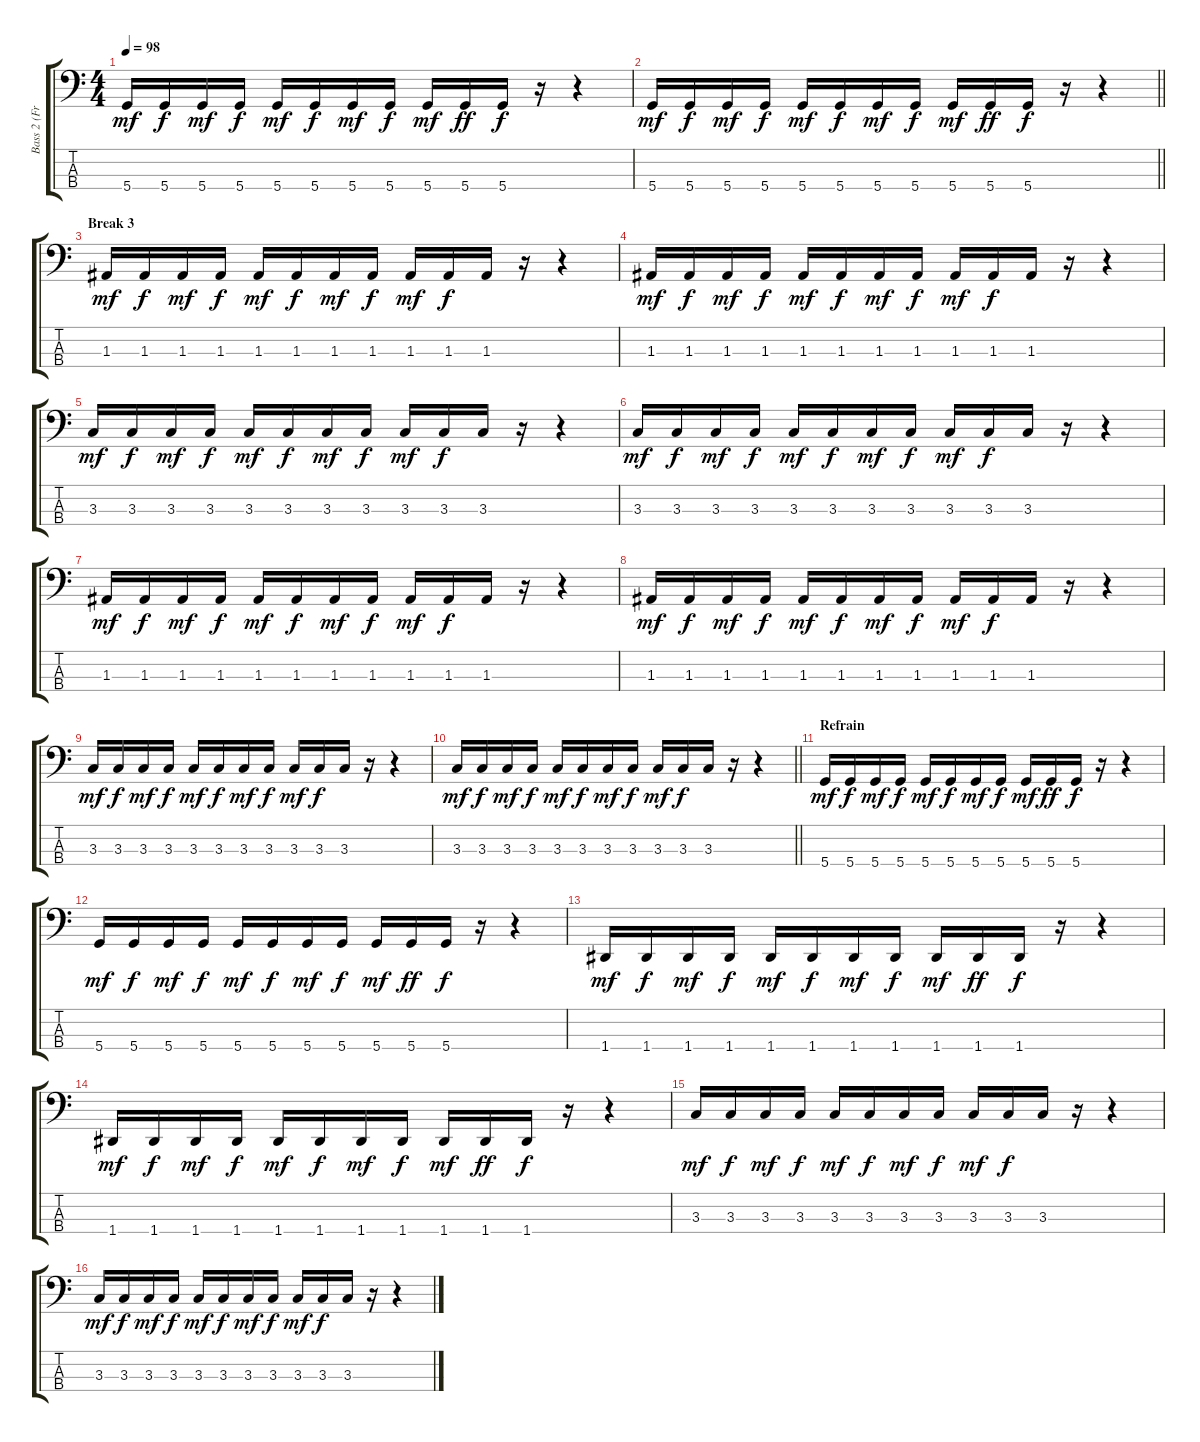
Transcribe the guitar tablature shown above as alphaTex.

\track ("Bass 2 (FrBass)" "Bass 2 (Fr") {instrument fretlessbass}
\staff {score tabs}
\tuning (G2 D2 A1 D1) {hide}
\ts (4 4)
\tempo 98
\clef f4
\ks c
5.4.16{dy mf} 5.4.16{dy f} 5.4.16{dy mf} 5.4.16{dy f} 5.4.16{dy mf} 5.4.16{dy f} 5.4.16{dy mf} 5.4.16{dy f} 5.4.16{dy mf} 5.4.16{dy ff} 5.4.16{dy f} r.16 r.4 |
\barLineRight lightlight
5.4.16{dy mf} 5.4.16{dy f} 5.4.16{dy mf} 5.4.16{dy f} 5.4.16{dy mf} 5.4.16{dy f} 5.4.16{dy mf} 5.4.16{dy f} 5.4.16{dy mf} 5.4.16{dy ff} 5.4.16{dy f} r.16 r.4 |
\section ("" "Break 3")
1.3.16{dy mf} 1.3.16{dy f} 1.3.16{dy mf} 1.3.16{dy f} 1.3.16{dy mf} 1.3.16{dy f} 1.3.16{dy mf} 1.3.16{dy f} 1.3.16{dy mf} 1.3.16{dy f} 1.3.16 r.16 r.4 |
1.3.16{dy mf} 1.3.16{dy f} 1.3.16{dy mf} 1.3.16{dy f} 1.3.16{dy mf} 1.3.16{dy f} 1.3.16{dy mf} 1.3.16{dy f} 1.3.16{dy mf} 1.3.16{dy f} 1.3.16 r.16 r.4 |
3.3.16{dy mf} 3.3.16{dy f} 3.3.16{dy mf} 3.3.16{dy f} 3.3.16{dy mf} 3.3.16{dy f} 3.3.16{dy mf} 3.3.16{dy f} 3.3.16{dy mf} 3.3.16{dy f} 3.3.16 r.16 r.4 |
3.3.16{dy mf} 3.3.16{dy f} 3.3.16{dy mf} 3.3.16{dy f} 3.3.16{dy mf} 3.3.16{dy f} 3.3.16{dy mf} 3.3.16{dy f} 3.3.16{dy mf} 3.3.16{dy f} 3.3.16 r.16 r.4 |
1.3.16{dy mf} 1.3.16{dy f} 1.3.16{dy mf} 1.3.16{dy f} 1.3.16{dy mf} 1.3.16{dy f} 1.3.16{dy mf} 1.3.16{dy f} 1.3.16{dy mf} 1.3.16{dy f} 1.3.16 r.16 r.4 |
1.3.16{dy mf} 1.3.16{dy f} 1.3.16{dy mf} 1.3.16{dy f} 1.3.16{dy mf} 1.3.16{dy f} 1.3.16{dy mf} 1.3.16{dy f} 1.3.16{dy mf} 1.3.16{dy f} 1.3.16 r.16 r.4 |
3.3.16{dy mf} 3.3.16{dy f} 3.3.16{dy mf} 3.3.16{dy f} 3.3.16{dy mf} 3.3.16{dy f} 3.3.16{dy mf} 3.3.16{dy f} 3.3.16{dy mf} 3.3.16{dy f} 3.3.16 r.16 r.4 |
\barLineRight lightlight
3.3.16{dy mf} 3.3.16{dy f} 3.3.16{dy mf} 3.3.16{dy f} 3.3.16{dy mf} 3.3.16{dy f} 3.3.16{dy mf} 3.3.16{dy f} 3.3.16{dy mf} 3.3.16{dy f} 3.3.16 r.16 r.4 |
\section ("" "Refrain")
5.4.16{dy mf} 5.4.16{dy f} 5.4.16{dy mf} 5.4.16{dy f} 5.4.16{dy mf} 5.4.16{dy f} 5.4.16{dy mf} 5.4.16{dy f} 5.4.16{dy mf} 5.4.16{dy ff} 5.4.16{dy f} r.16 r.4 |
5.4.16{dy mf} 5.4.16{dy f} 5.4.16{dy mf} 5.4.16{dy f} 5.4.16{dy mf} 5.4.16{dy f} 5.4.16{dy mf} 5.4.16{dy f} 5.4.16{dy mf} 5.4.16{dy ff} 5.4.16{dy f} r.16 r.4 |
1.4.16{dy mf} 1.4.16{dy f} 1.4.16{dy mf} 1.4.16{dy f} 1.4.16{dy mf} 1.4.16{dy f} 1.4.16{dy mf} 1.4.16{dy f} 1.4.16{dy mf} 1.4.16{dy ff} 1.4.16{dy f} r.16 r.4 |
1.4.16{dy mf} 1.4.16{dy f} 1.4.16{dy mf} 1.4.16{dy f} 1.4.16{dy mf} 1.4.16{dy f} 1.4.16{dy mf} 1.4.16{dy f} 1.4.16{dy mf} 1.4.16{dy ff} 1.4.16{dy f} r.16 r.4 |
3.3.16{dy mf} 3.3.16{dy f} 3.3.16{dy mf} 3.3.16{dy f} 3.3.16{dy mf} 3.3.16{dy f} 3.3.16{dy mf} 3.3.16{dy f} 3.3.16{dy mf} 3.3.16{dy f} 3.3.16 r.16 r.4 |
3.3.16{dy mf} 3.3.16{dy f} 3.3.16{dy mf} 3.3.16{dy f} 3.3.16{dy mf} 3.3.16{dy f} 3.3.16{dy mf} 3.3.16{dy f} 3.3.16{dy mf} 3.3.16{dy f} 3.3.16 r.16 r.4
